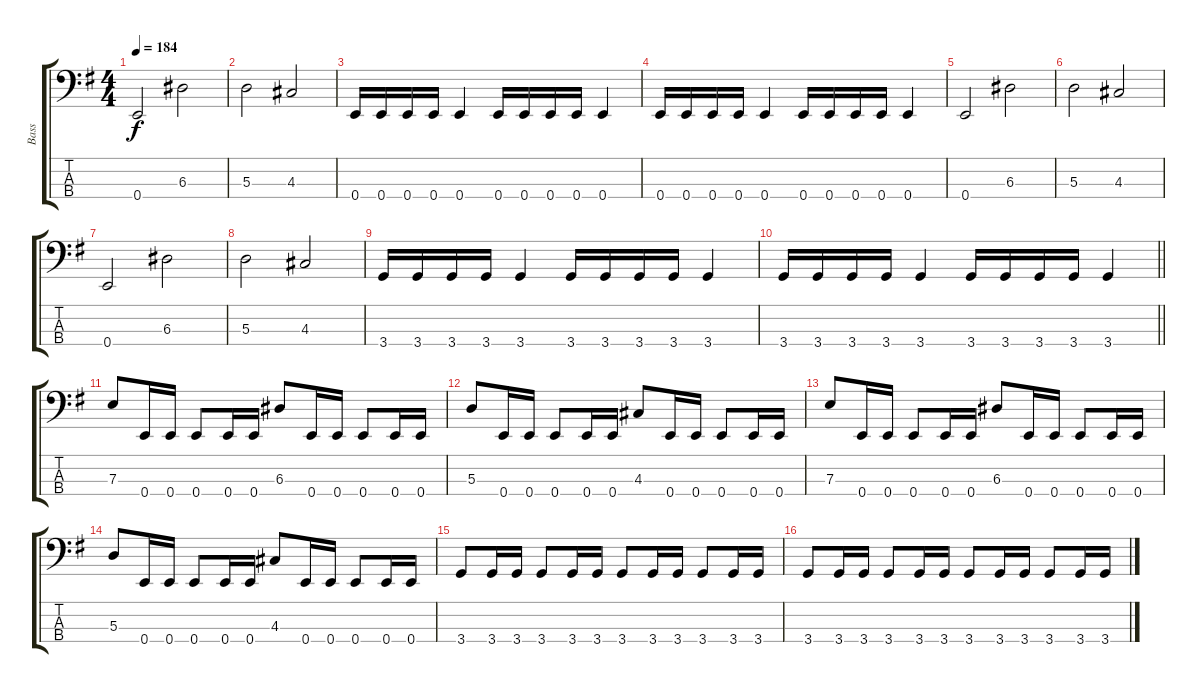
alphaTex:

\track ("Bass" "Bass") {instrument electricbassfinger}
\staff {score tabs}
\tuning (G2 D2 A1 E1) {hide}
\ts (4 4)
\tempo 184
\clef f4
\ks eminor
0.4.2{dy f} 6.3.2 |
5.3.2 4.3.2 |
0.4.16 0.4.16 0.4.16 0.4.16 0.4.4 0.4.16 0.4.16 0.4.16 0.4.16 0.4.4 |
0.4.16 0.4.16 0.4.16 0.4.16 0.4.4 0.4.16 0.4.16 0.4.16 0.4.16 0.4.4 |
0.4.2 6.3.2 |
5.3.2 4.3.2 |
0.4.2 6.3.2 |
5.3.2 4.3.2 |
3.4.16 3.4.16 3.4.16 3.4.16 3.4.4 3.4.16 3.4.16 3.4.16 3.4.16 3.4.4 |
\barLineRight lightlight
3.4.16 3.4.16 3.4.16 3.4.16 3.4.4 3.4.16 3.4.16 3.4.16 3.4.16 3.4.4 |
7.3.8 0.4.16 0.4.16 0.4.8 0.4.16 0.4.16 6.3.8 0.4.16 0.4.16 0.4.8 0.4.16 0.4.16 |
5.3.8 0.4.16 0.4.16 0.4.8 0.4.16 0.4.16 4.3.8 0.4.16 0.4.16 0.4.8 0.4.16 0.4.16 |
7.3.8 0.4.16 0.4.16 0.4.8 0.4.16 0.4.16 6.3.8 0.4.16 0.4.16 0.4.8 0.4.16 0.4.16 |
5.3.8 0.4.16 0.4.16 0.4.8 0.4.16 0.4.16 4.3.8 0.4.16 0.4.16 0.4.8 0.4.16 0.4.16 |
3.4.8 3.4.16 3.4.16 3.4.8 3.4.16 3.4.16 3.4.8 3.4.16 3.4.16 3.4.8 3.4.16 3.4.16 |
3.4.8 3.4.16 3.4.16 3.4.8 3.4.16 3.4.16 3.4.8 3.4.16 3.4.16 3.4.8 3.4.16 3.4.16
